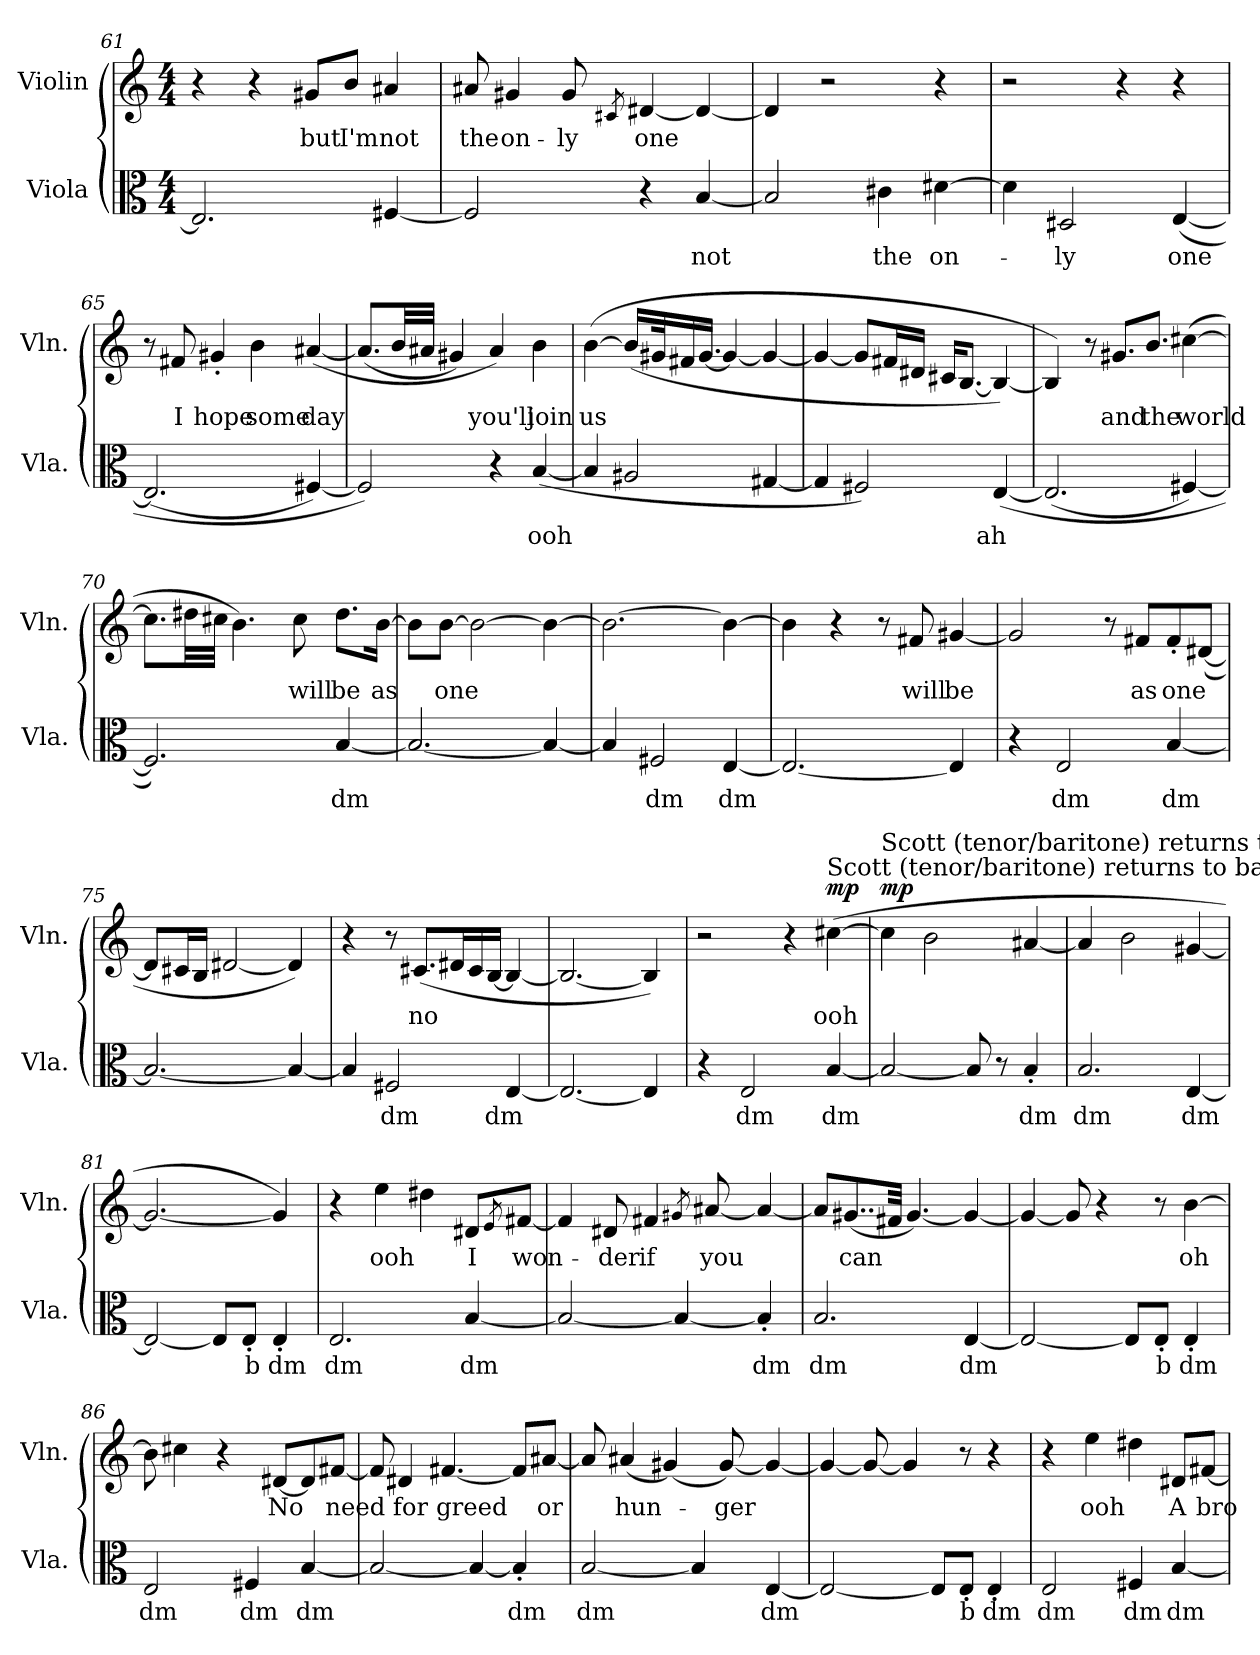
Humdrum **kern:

**kern	**text	**kern	**text	**dynam
*part2	*part2	*part1	*part1	*part1
*staff2	*staff2	*staff1	*staff1	*staff1
*I"Viola	*	*I"Violin	*	*
*I'Vla.	*	*I'Vln.	*	*
*clefC3	*	*clefG2	*	*
*k[]	*	*k[]	*	*
*M4/4	*	*M4/4	*	*
=61	=61	=61	=61	=61
2.E/]	.	4r	.	.
.	.	4r	.	.
.	.	8g#X/L	but	.
.	.	8b/J	I'm	.
[4F#X/	.	4a#X/	not	.
!!LO:LB:g=z
=62	=62	=62	=62	=62
2F#/]	.	8a#X/	the	.
.	.	4g#X/	on-	.
.	.	8g#/	-ly	.
.	.	8qc#X/	.	.
4r	.	[4d#X/	one	.
[4B/	not	4d#/_	.	.
=63	=63	=63	=63	=63
2B/]	.	4d#/]	.	.
.	.	2r	.	.
4c#X\	the	.	.	.
[4d#X\	on-	4r	.	.
=64	=64	=64	=64	=64
4d#\]	.	2r	.	.
2D#X/	-ly	.	.	.
.	.	4r	.	.
([4E/	one	4r	.	.
=65	=65	=65	=65	=65
(2.E/]	.	8r	.	.
.	.	8f#X/	I	.
.	.	4g#X'/	hope	.
.	.	4b\	some	.
[4F#X/)	.	([4a#X/	day	.
!!LO:LB:g=z
=66	=66	=66	=66	=66
2F#/])	.	(8.a#/L]	.	.
.	.	32b/LL	.	.
.	.	32a#X/JJJ	.	.
.	.	4g#X/)	.	.
4r	.	4a#/)	you'll	.
([4B/	ooh	4b\	join	.
=67	=67	=67	=67	=67
4B/]	.	([4b\	us	.
2A#X/	.	(16b/LL]	.	.
.	.	32g#X/K	.	.
.	.	16f#X/	.	.
.	.	[16.g#/JJ	.	.
.	.	4g#/_	.	.
[4G#X/	.	4g#/_	.	.
=68	=68	=68	=68	=68
4G#/]	.	4g#/_	.	.
2F#X/)	.	8g#/L]	.	.
.	.	16f#X/L	.	.
.	.	16d#X/JJ	.	.
.	.	16c#X/KL	.	.
.	.	[8.B/J	.	.
([4E/	ah	4B/_)	.	.
!!LO:LB:g=z
=69	=69	=69	=69	=69
(2.E/]	.	4B/])	.	.
.	.	8r	.	.
.	.	8.g#X/L	and	.
.	.	8.b/J	the	.
[4F#X/)	.	([4cc#X\	world	.
=70	=70	=70	=70	=70
2.F#/])	.	8.cc#\L]	.	.
.	.	32dd#X\LL	.	.
.	.	32cc#X\JJJ	.	.
.	.	4.b\)	.	.
.	.	8cc#\	will	.
[4B/	dm	8.dd#\L	be	.
.	.	[16b\Jk	as	.
=71	=71	=71	=71	=71
2.B/_	.	8b\L]	.	.
.	.	[8b\J	one	.
.	.	2b\_	.	.
4B/_	.	4b\_	.	.
=72	=72	=72	=72	=72
4B/]	.	2.b\_	.	.
2F#X/	dm	.	.	.
[4E/	dm	4b\_	.	.
=73	=73	=73	=73	=73
2.E/_	.	4b\]	.	.
.	.	4r	.	.
.	.	8r	.	.
.	.	8f#X/	will	.
4E/]	.	[4g#X/	be	.
!!LO:LB:g=z
=74	=74	=74	=74	=74
4r	.	2g#/]	.	.
2E/	dm	.	.	.
.	.	8r	.	.
.	.	8f#X/L	as	.
[4B/	dm	8f#'/	one	.
.	.	([8d#X/J	.	.
=75	=75	=75	=75	=75
2.B/_	.	8d#/L]	.	.
.	.	16c#X/L	.	.
.	.	16B/JJ	.	.
.	.	[2d#X/	.	.
4B/_	.	4d#/])	.	.
=76	=76	=76	=76	=76
4B/]	.	4r	.	.
2F#X/	dm	8r	.	.
.	.	(8.c#X/L	no	.
.	.	16d#X/L	.	.
.	.	16c#/	.	.
.	.	[16B/JJ	.	.
[4E/	dm	4B/_	.	.
=77	=77	=77	=77	=77
2.E/_	.	2.B/_	.	.
4E/]	.	4B/])	.	.
=78	=78	=78	=78	=78
4r	.	2r	.	.
2E/	dm	.	.	.
.	.	4r	.	.
!	!	!LO:TX:a:t=Scott (tenor/baritone) returns to backgronud	!	!
!	!	!	!	!LO:DY:b
[4B/	dm	([4cc#X\	ooh	mp
!!LO:PB:g=z
=79	=79	=79	=79	=79
!	!	!LO:TX:a:t=Scott (tenor/baritone) returns to backgronud	!	!
!	!	!	!	!LO:DY:b
2B/_	.	4cc#\]	.	mp
.	.	2b\	.	.
8B/]	.	.	.	.
8r	.	.	.	.
4B'/	dm	[4a#X/	.	.
=80	=80	=80	=80	=80
2.B/	dm	4a#/]	.	.
.	.	2b\	.	.
[4E/	dm	[4g#X/	.	.
=81	=81	=81	=81	=81
2E/_	.	2.g#/_	.	.
8E/L]	.	.	.	.
8E'/J	b	.	.	.
4E'/	dm	4g#/])	.	.
=82	=82	=82	=82	=82
2.E/	dm	4r	.	.
.	.	4ee\	ooh	.
.	.	4dd#X\	.	.
[4B/	dm	8d#X/L	I	.
.	.	8qe/	.	.
.	.	[8f#X/J	won-	.
=83	=83	=83	=83	=83
2B/_	.	4f#/]	.	.
.	.	8d#X/	-der	.
.	.	4f#X/	if	.
4B/_	.	.	.	.
.	.	8qg#X/	.	.
.	.	[8a#X/	you	.
4B'/]	dm	4a#/_	.	.
!!LO:LB:g=z
=84	=84	=84	=84	=84
2.B/	dm	8a#/L]	.	.
.	.	(8..g#X/	can	.
.	.	32f#X/Jkk	.	.
.	.	[4.g#/)	.	.
[4E/	dm	4g#/_	.	.
=85	=85	=85	=85	=85
2E/_	.	4g#/_	.	.
.	.	8g#/]	.	.
.	.	4r	.	.
8E/L]	.	.	.	.
8E'/J	b	8r	.	.
4E'/	dm	[4b\	oh	.
=86	=86	=86	=86	=86
2E/	dm	8b\]	.	.
.	.	4cc#X\	.	.
.	.	4r	.	.
4F#X/	dm	.	.	.
.	.	[8d#X/L	No	.
[4B/	dm	8d#/]	.	.
.	.	[8f#X/J	need	.
=87	=87	=87	=87	=87
2B/_	.	8f#/]	.	.
.	.	4d#X/	for	.
.	.	[4.f#X/	greed	.
4B/_	.	.	.	.
4B'/]	dm	8f#/L]	.	.
.	.	[8a#X/J	or	.
!!LO:LB:g=z
=88	=88	=88	=88	=88
[2B/	dm	8a#/]	.	.
.	.	(4a#X/	hun-	.
.	.	(4g#X/)	.	.
4B/]	.	.	.	.
.	.	[8g#/)	-ger	.
[4E/	dm	4g#/_	.	.
=89	=89	=89	=89	=89
2E/_	.	4g#/_	.	.
.	.	8g#/_	.	.
.	.	4g#/]	.	.
8E/L]	.	.	.	.
8E'/J	b	8r	.	.
4E'/	dm	4r	.	.
=90	=90	=90	=90	=90
2E/	dm	4r	.	.
.	.	4ee\	ooh	.
4F#X/	dm	4dd#X\	.	.
[4B/	dm	8d#X/L	A	.
.	.	[8f#X/J	bro-	.
=	=	=	=	=
*-	*-	*-	*-	*-
